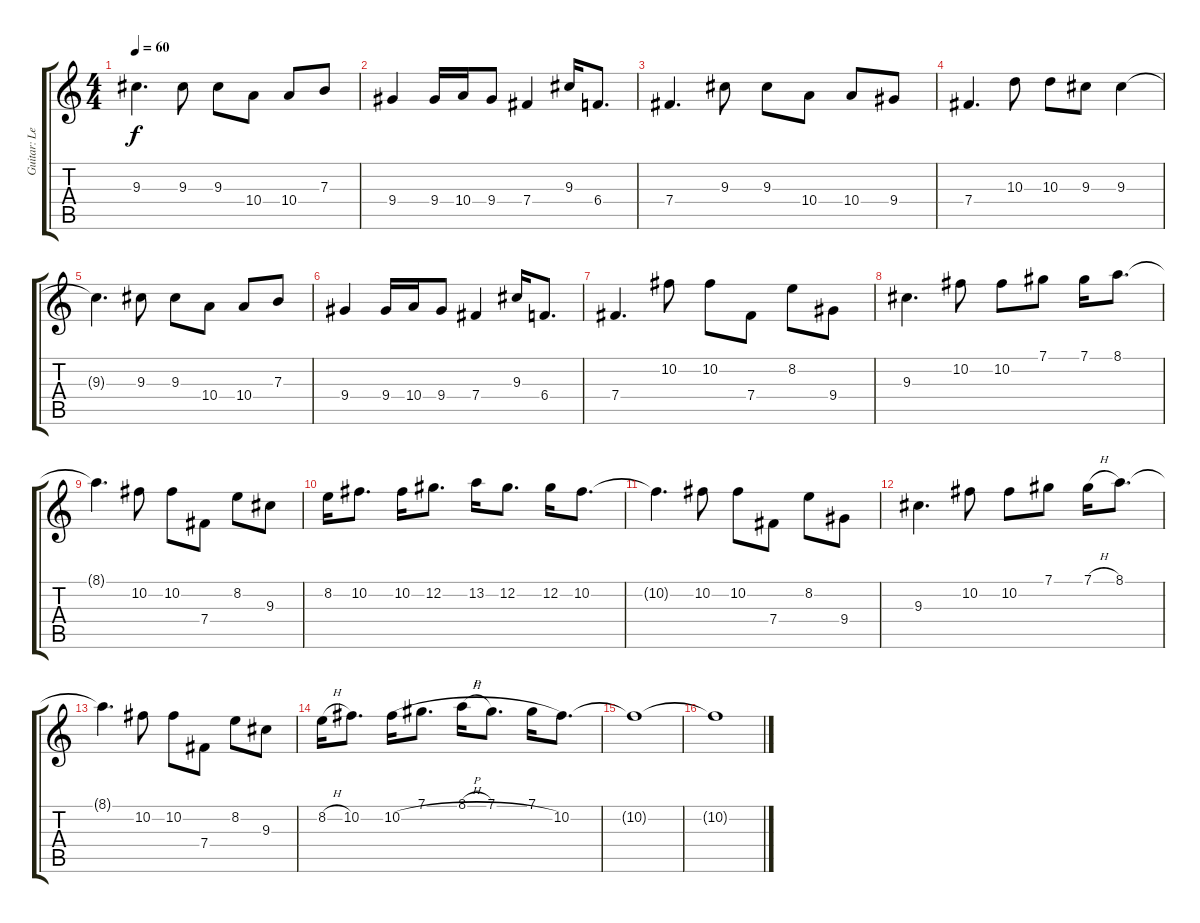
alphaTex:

\track ("Guitar: Lead" "Guitar: Le") {instrument distortionguitar}
\staff {score tabs}
\tuning (Db4 Ab3 E3 B2 Gb2 Db2) {hide}
\ts (4 4)
\tempo 60
\clef g2
\ks c
9.3{t}.4{d dy f} 9.3.8 9.3.8 10.4.8 10.4.8 7.3.8 |
9.4.4 9.4.16 10.4.16 9.4.8 7.4.4 9.3.16 6.4.8{d} |
7.4.4{d} 9.3.8 9.3.8 10.4.8 10.4.8 9.4.8 |
7.4.4{d} 10.3.8 10.3.8 9.3.8 9.3.4 |
9.3{t}.4{d} 9.3.8 9.3.8 10.4.8 10.4.8 7.3.8 |
9.4.4 9.4.16 10.4.16 9.4.8 7.4.4 9.3.16 6.4.8{d} |
7.4.4{d} 10.2.8 10.2.8 7.4.8 8.2.8 9.4.8 |
9.3.4{d} 10.2.8 10.2.8 7.1.8 7.1.16 8.1.8{d} |
8.1{t}.4{d} 10.2.8 10.2.8 7.4.8 8.2.8 9.3.8 |
8.2.16 10.2.8{d} 10.2.16 12.2.8{d} 13.2.16 12.2.8{d} 12.2.16 10.2.8{d} |
10.2{t}.4{d} 10.2.8 10.2.8 7.4.8 8.2.8 9.4.8 |
9.3.4{d} 10.2.8 10.2.8 7.1.8 7.1{h}.16 8.1.8{d} |
8.1{t}.4{d} 10.2.8 10.2.8 7.4.8 8.2.8 9.3.8 |
8.2{h}.16 10.2.8{d} 10.2{h}.16 7.1.8{d} 8.1{h}.16 7.1.8{d} 7.1.16 10.2.8{d} |
10.2{t}.1 |
10.2{t}.1
